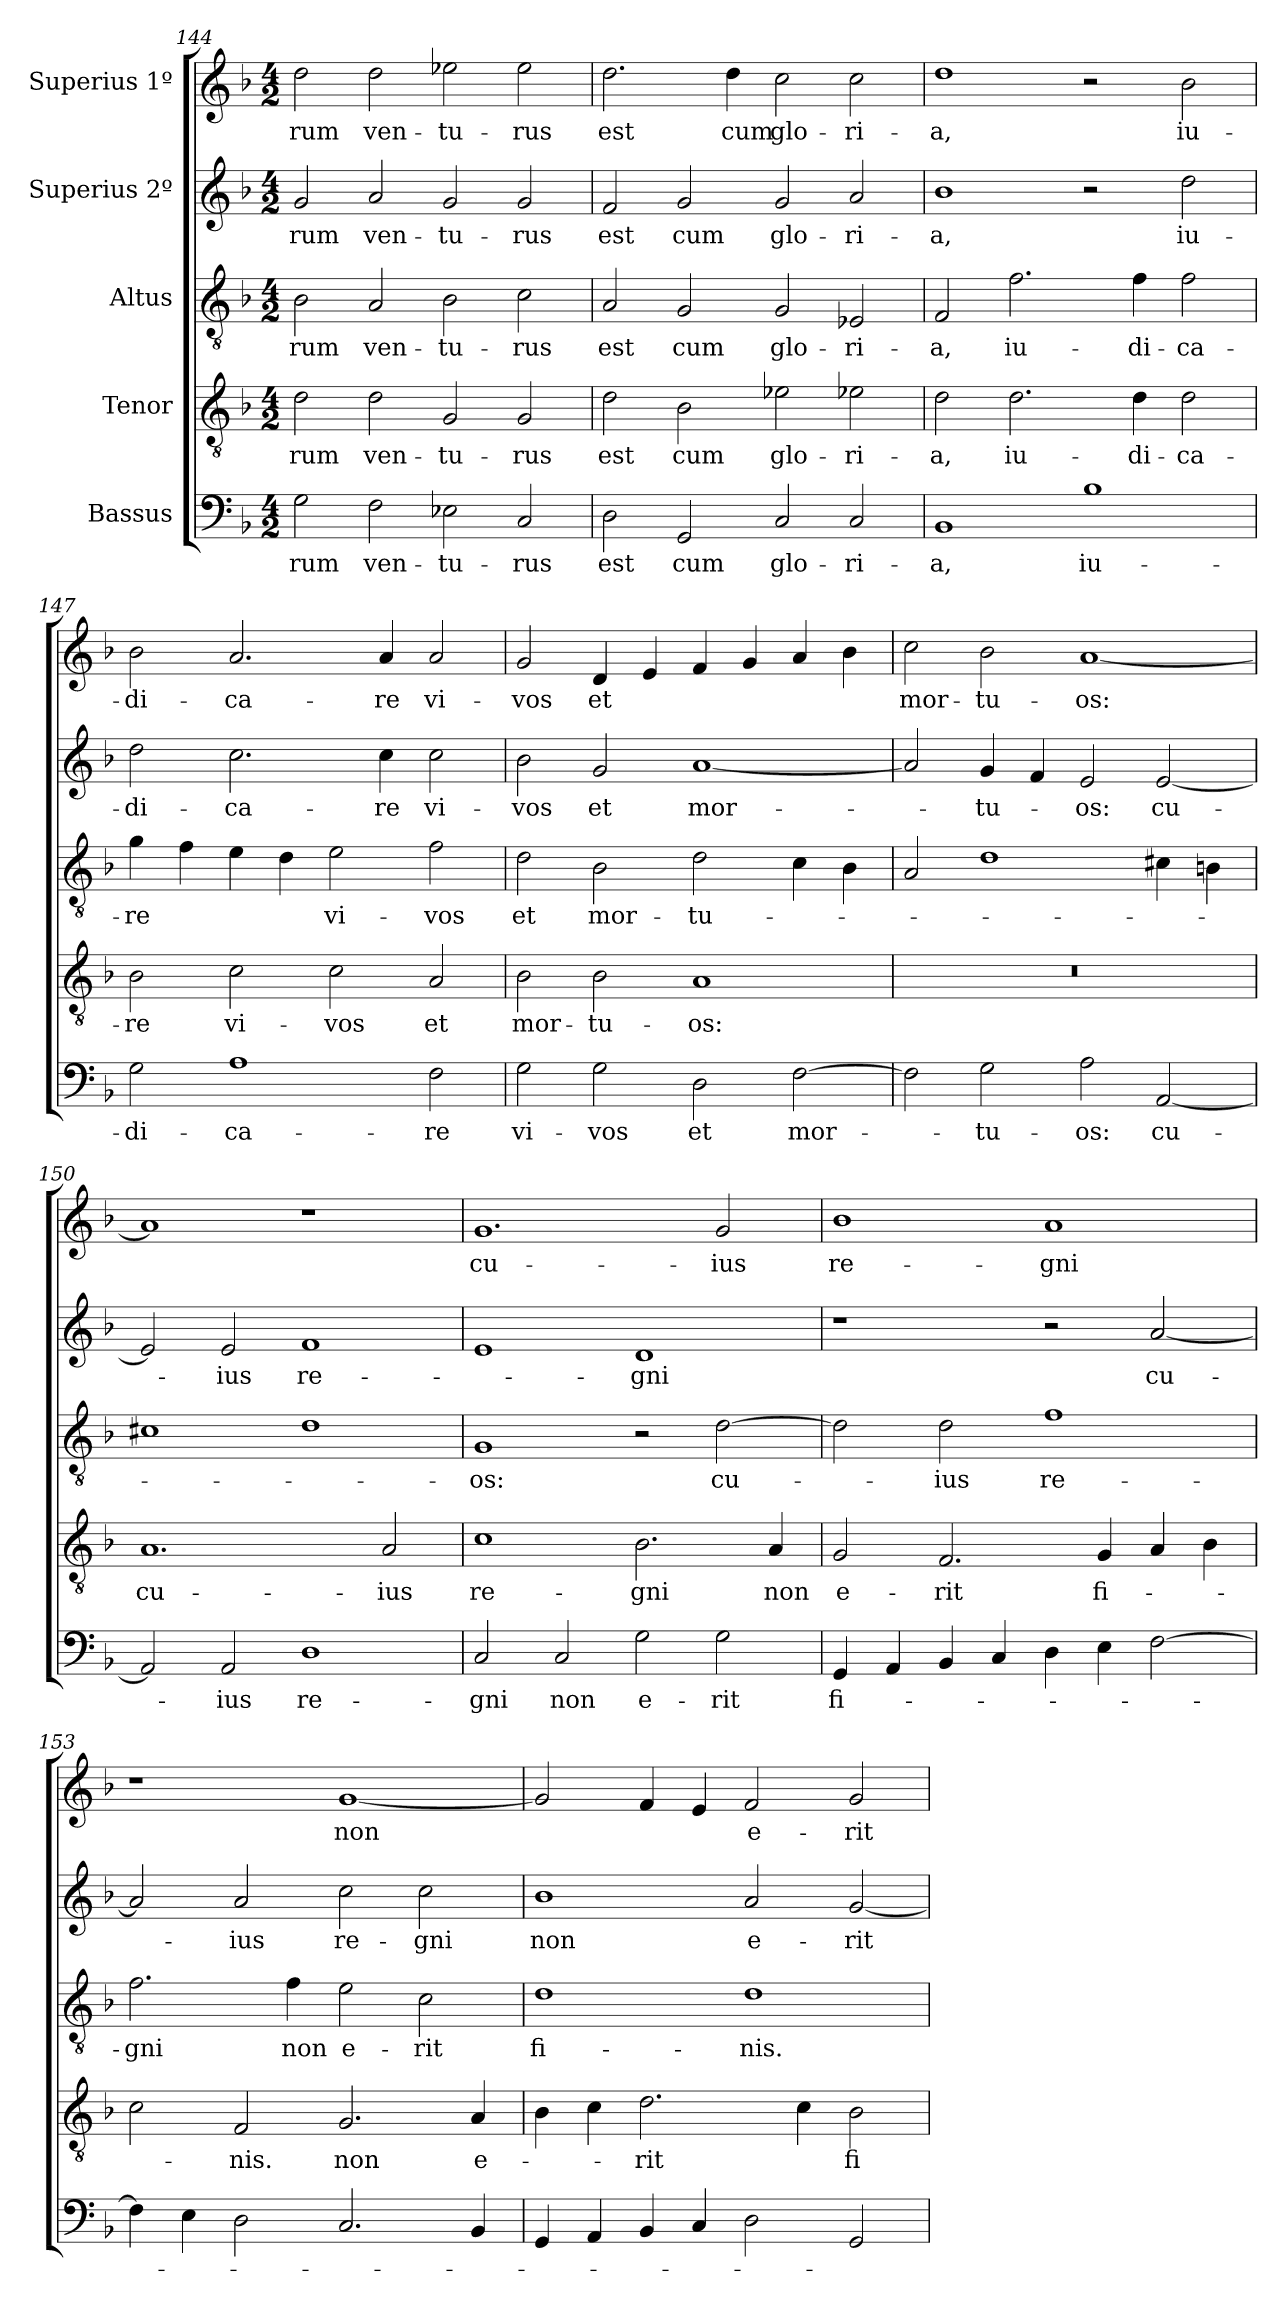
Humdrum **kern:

**kern	**text	**kern	**text	**kern	**text	**kern	**text	**kern	**text
*part5	*part5	*part4	*part4	*part3	*part3	*part2	*part2	*part1	*part1
*staff5	*staff5	*staff4	*staff4	*staff3	*staff3	*staff2	*staff2	*staff1	*staff1
*I"Bassus	*	*I"Tenor	*	*I"Altus	*	*I"Superius 2º	*	*I"Superius 1º	*
*clefF4	*	*clefGv2	*	*clefGv2	*	*clefG2	*	*clefG2	*
*k[b-]	*	*k[b-]	*	*k[b-]	*	*k[b-]	*	*k[b-]	*
*M4/2	*	*M4/2	*	*M4/2	*	*M4/2	*	*M4/2	*
=144	=144	=144	=144	=144	=144	=144	=144	=144	=144
2G\	-rum	2d\	-rum	2B-\	-rum	2g/	-rum	2dd\	-rum
2F\	ven-	2d\	ven-	2A/	ven-	2a/	ven-	2dd\	ven-
2E-X\	-tu-	2G/	-tu-	2B-\	-tu-	2g/	-tu-	2ee-X\	-tu-
2C/	-rus	2G/	-rus	2c\	-rus	2g/	-rus	2ee-\	-rus
=145	=145	=145	=145	=145	=145	=145	=145	=145	=145
2D\	est	2d\	est	2A/	est	2f/	est	2.dd\	est
2GG/	cum	2B-\	cum	2G/	cum	2g/	cum	.	.
.	.	.	.	.	.	.	.	4dd\	cum
2C/	glo-	2e-X\	glo-	2G/	glo-	2g/	glo-	2cc\	glo-
2C/	-ri-	2e-X\	-ri-	2E-X/	-ri-	2a/	-ri-	2cc\	-ri-
=146	=146	=146	=146	=146	=146	=146	=146	=146	=146
1BB-/	-a,	2d\	-a,	2F/	-a,	1b-\	-a,	1dd\	-a,
.	.	2.d\	iu-	2.f\	iu-	.	.	.	.
1B-\	iu-	.	.	.	.	2r	.	2r	.
.	.	4d\	-di-	4f\	-di-	.	.	.	.
.	.	2d\	-ca-	2f\	-ca-	2dd\	iu-	2b-\	iu-
=147	=147	=147	=147	=147	=147	=147	=147	=147	=147
2G\	-di-	2B-\	-re	4g\	-re	2dd\	-di-	2b-\	-di-
.	.	.	.	4f\	.	.	.	.	.
1A\	-ca-	2c\	vi-	4e\	.	2.cc\	-ca-	2.a/	-ca-
.	.	.	.	4d\	.	.	.	.	.
.	.	2c\	-vos	2e\	vi-	.	.	.	.
.	.	.	.	.	.	4cc\	-re	4a/	-re
2F\	-re	2A/	et	2f\	-vos	2cc\	vi-	2a/	vi-
=148	=148	=148	=148	=148	=148	=148	=148	=148	=148
2G\	vi-	2B-\	mor-	2d\	et	2b-\	-vos	2g/	-vos
2G\	-vos	2B-\	-tu-	2B-\	mor-	2g/	et	4d/	et
.	.	.	.	.	.	.	.	4e/	.
2D\	et	1A/	-os:	2d\	-tu-	[1a/	mor-	4f/	.
.	.	.	.	.	.	.	.	4g/	.
[2F\	mor-	.	.	4c\	.	.	.	4a/	.
.	.	.	.	4B-\	.	.	.	4b-\	.
=149	=149	=149	=149	=149	=149	=149	=149	=149	=149
2F\]	.	0r	.	2A/	.	2a/]	.	2cc\	mor-
2G\	-tu-	.	.	1d\	.	4g/	-tu-	2b-\	-tu-
.	.	.	.	.	.	4f/	.	.	.
2A\	-os:	.	.	.	.	2e/	-os:	[1a/	-os:
[2AA/	cu-	.	.	4c#X\	.	[2e/	cu-	.	.
.	.	.	.	4B\	.	.	.	.	.
=150	=150	=150	=150	=150	=150	=150	=150	=150	=150
2AA/]	.	1.A/	cu-	1c#X\	.	2e/]	.	1a/]	.
2AA/	-ius	.	.	.	.	2e/	-ius	.	.
1D\	re-	.	.	1d\	.	1f/	re-	1r	.
.	.	2A/	-ius	.	.	.	.	.	.
=151	=151	=151	=151	=151	=151	=151	=151	=151	=151
2C/	-gni	1c\	re-	1G/	-os:	1e/	.	1.g/	cu-
2C/	non	.	.	.	.	.	.	.	.
2G\	e-	2.B-\	-gni	2r	.	1d/	-gni	.	.
2G\	-rit	.	.	[2d\	cu-	.	.	2g/	-ius
.	.	4A/	non	.	.	.	.	.	.
=152	=152	=152	=152	=152	=152	=152	=152	=152	=152
4GG/	fi-	2G/	e-	2d\]	.	1r	.	1b-\	re-
4AA/	.	.	.	.	.	.	.	.	.
4BB-/	.	2.F/	-rit	2d\	-ius	.	.	.	.
4C/	.	.	.	.	.	.	.	.	.
4D\	.	.	.	1f\	re-	2r	.	1a/	-gni
4E\	.	4G/	fi-	.	.	.	.	.	.
[2F\	.	4A/	.	.	.	[2a/	cu-	.	.
.	.	4B-\	.	.	.	.	.	.	.
=153	=153	=153	=153	=153	=153	=153	=153	=153	=153
4F\]	.	2c\	.	2.f\	-gni	2a/]	.	1r	.
4E\	.	.	.	.	.	.	.	.	.
2D\	.	2F/	-nis.	.	.	2a/	-ius	.	.
.	.	.	.	4f\	non	.	.	.	.
2.C/	.	2.G/	non	2e\	e-	2cc\	re-	[1g/	non
.	.	.	.	2c\	-rit	2cc\	-gni	.	.
4BB-/	.	4A/	e-	.	.	.	.	.	.
=154	=154	=154	=154	=154	=154	=154	=154	=154	=154
4GG/	.	4B-\	.	1d\	fi-	1b-\	non	2g/]	.
4AA/	.	4c\	.	.	.	.	.	.	.
4BB-/	.	2.d\	-rit	.	.	.	.	4f/	.
4C/	.	.	.	.	.	.	.	4e/	.
2D\	.	.	.	1d\	-nis.	2a/	e-	2f/	e-
.	.	4c\	.	.	.	.	.	.	.
2GG/	.	2B-\	fi-	.	.	[2g/	-rit	2g/	-rit
=	=	=	=	=	=	=	=	=	=
*-	*-	*-	*-	*-	*-	*-	*-	*-	*-
